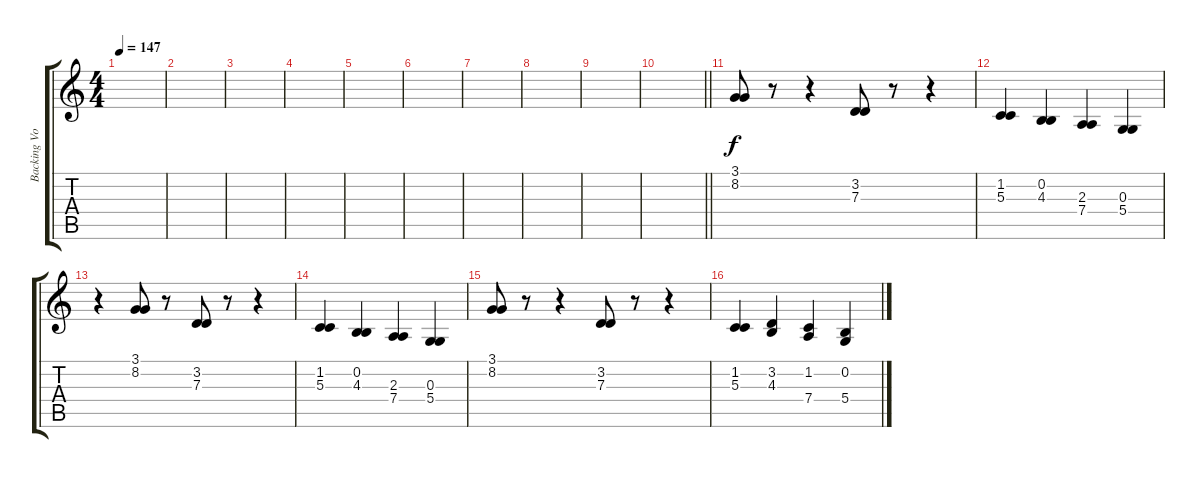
\track ("Backing Vocals" "Backing Vo") {instrument choiraahs}
\staff {score tabs}
\tuning (E4 B3 G3 D3 A2 E2) {hide}
\ts (4 4)
\tempo 147
\clef g2
\ks c
|
|
|
|
|
|
|
|
|
\barLineRight lightlight
|
(3.1 8.2).8 r.8 r.4 (3.2 7.3).8 r.8 r.4 |
(1.2 5.3).4 (0.2 4.3).4 (2.3 7.4).4 (0.3 5.4).4 |
r.4 (3.1 8.2).8 r.8 (3.2 7.3).8 r.8 r.4 |
(1.2 5.3).4 (0.2 4.3).4 (2.3 7.4).4 (0.3 5.4).4 |
(3.1 8.2).8 r.8 r.4 (3.2 7.3).8 r.8 r.4 |
(1.2 5.3).4 (3.2 4.3).4 (1.2 7.4).4 (0.2 5.4).4
